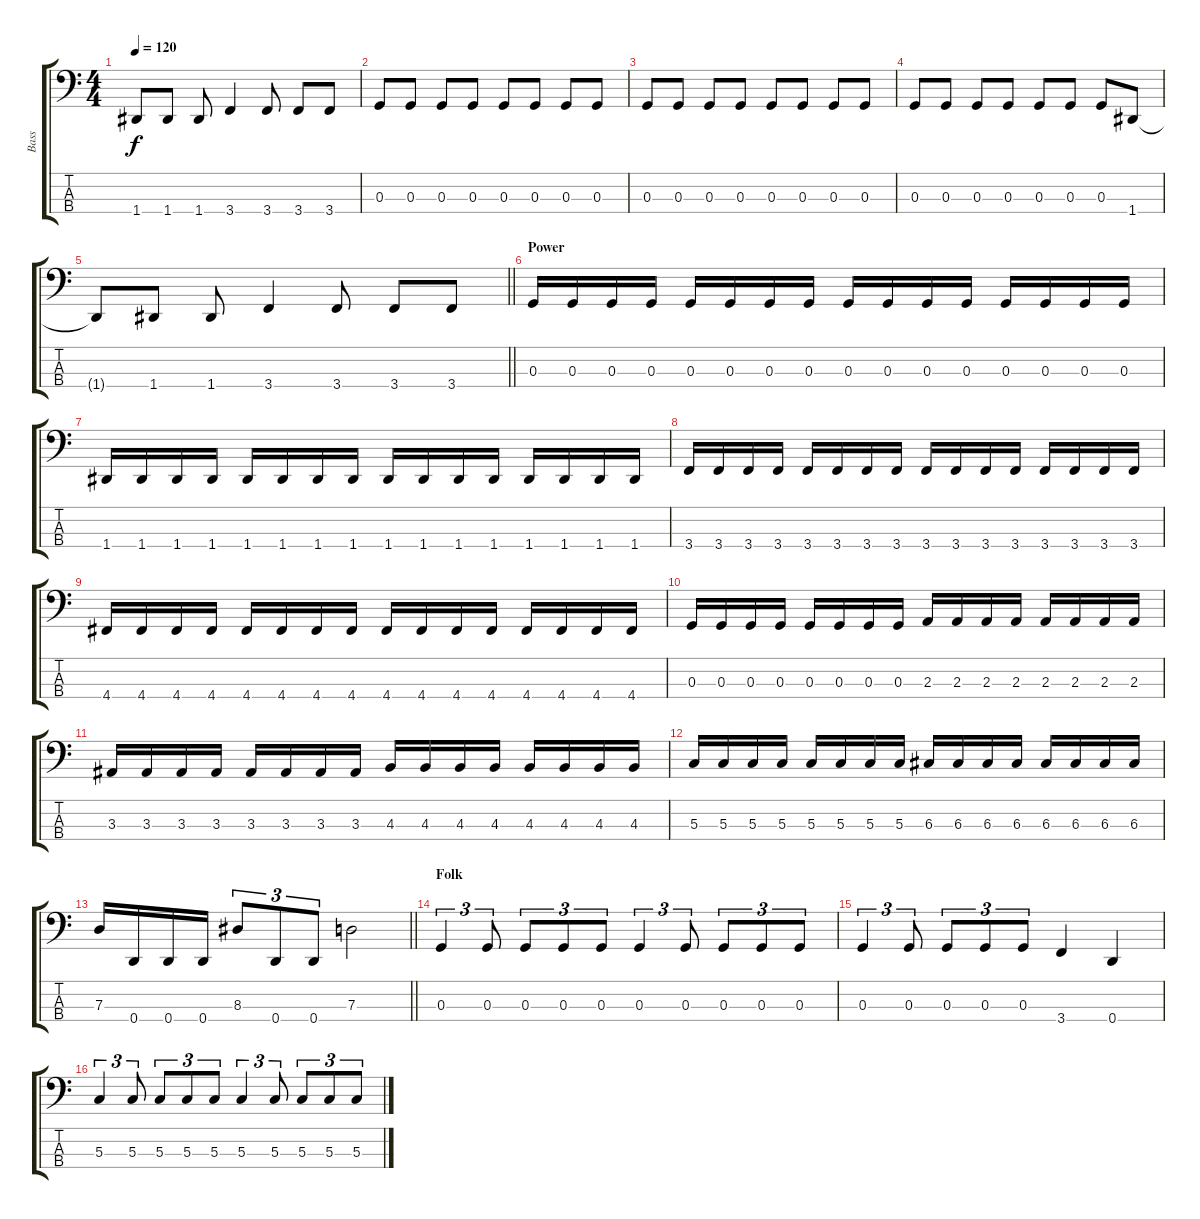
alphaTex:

\track ("Bass" "Bass") {instrument electricbasspick}
\staff {score tabs}
\tuning (F2 C2 G1 D1) {hide}
\ts (4 4)
\tempo 120
\clef f4
\ks c
1.4{t}.8{dy f} 1.4.8 1.4.8 3.4.4 3.4.8 3.4.8 3.4.8 |
0.3.8 0.3.8 0.3.8 0.3.8 0.3.8 0.3.8 0.3.8 0.3.8 |
0.3.8 0.3.8 0.3.8 0.3.8 0.3.8 0.3.8 0.3.8 0.3.8 |
0.3.8 0.3.8 0.3.8 0.3.8 0.3.8 0.3.8 0.3.8 1.4.8 |
\barLineRight lightlight
1.4{t}.8 1.4.8 1.4.8 3.4.4 3.4.8 3.4.8 3.4.8 |
\section ("" "Power")
0.3.16 0.3.16 0.3.16 0.3.16 0.3.16 0.3.16 0.3.16 0.3.16 0.3.16 0.3.16 0.3.16 0.3.16 0.3.16 0.3.16 0.3.16 0.3.16 |
1.4.16 1.4.16 1.4.16 1.4.16 1.4.16 1.4.16 1.4.16 1.4.16 1.4.16 1.4.16 1.4.16 1.4.16 1.4.16 1.4.16 1.4.16 1.4.16 |
3.4.16 3.4.16 3.4.16 3.4.16 3.4.16 3.4.16 3.4.16 3.4.16 3.4.16 3.4.16 3.4.16 3.4.16 3.4.16 3.4.16 3.4.16 3.4.16 |
4.4.16 4.4.16 4.4.16 4.4.16 4.4.16 4.4.16 4.4.16 4.4.16 4.4.16 4.4.16 4.4.16 4.4.16 4.4.16 4.4.16 4.4.16 4.4.16 |
0.3.16 0.3.16 0.3.16 0.3.16 0.3.16 0.3.16 0.3.16 0.3.16 2.3.16 2.3.16 2.3.16 2.3.16 2.3.16 2.3.16 2.3.16 2.3.16 |
3.3.16 3.3.16 3.3.16 3.3.16 3.3.16 3.3.16 3.3.16 3.3.16 4.3.16 4.3.16 4.3.16 4.3.16 4.3.16 4.3.16 4.3.16 4.3.16 |
5.3.16 5.3.16 5.3.16 5.3.16 5.3.16 5.3.16 5.3.16 5.3.16 6.3.16 6.3.16 6.3.16 6.3.16 6.3.16 6.3.16 6.3.16 6.3.16 |
\barLineRight lightlight
7.3.16 0.4.16 0.4.16 0.4.16 8.3.8{tu (3 2)} 0.4.8{tu (3 2)} 0.4.8{tu (3 2)} 7.3.2 |
\section ("" "Folk")
0.3.4{tu (3 2)} 0.3.8{tu (3 2)} 0.3.8{tu (3 2)} 0.3.8{tu (3 2)} 0.3.8{tu (3 2)} 0.3.4{tu (3 2)} 0.3.8{tu (3 2)} 0.3.8{tu (3 2)} 0.3.8{tu (3 2)} 0.3.8{tu (3 2)} |
0.3.4{tu (3 2)} 0.3.8{tu (3 2)} 0.3.8{tu (3 2)} 0.3.8{tu (3 2)} 0.3.8{tu (3 2)} 3.4.4 0.4.4 |
5.3.4{tu (3 2)} 5.3.8{tu (3 2)} 5.3.8{tu (3 2)} 5.3.8{tu (3 2)} 5.3.8{tu (3 2)} 5.3.4{tu (3 2)} 5.3.8{tu (3 2)} 5.3.8{tu (3 2)} 5.3.8{tu (3 2)} 5.3.8{tu (3 2)}
